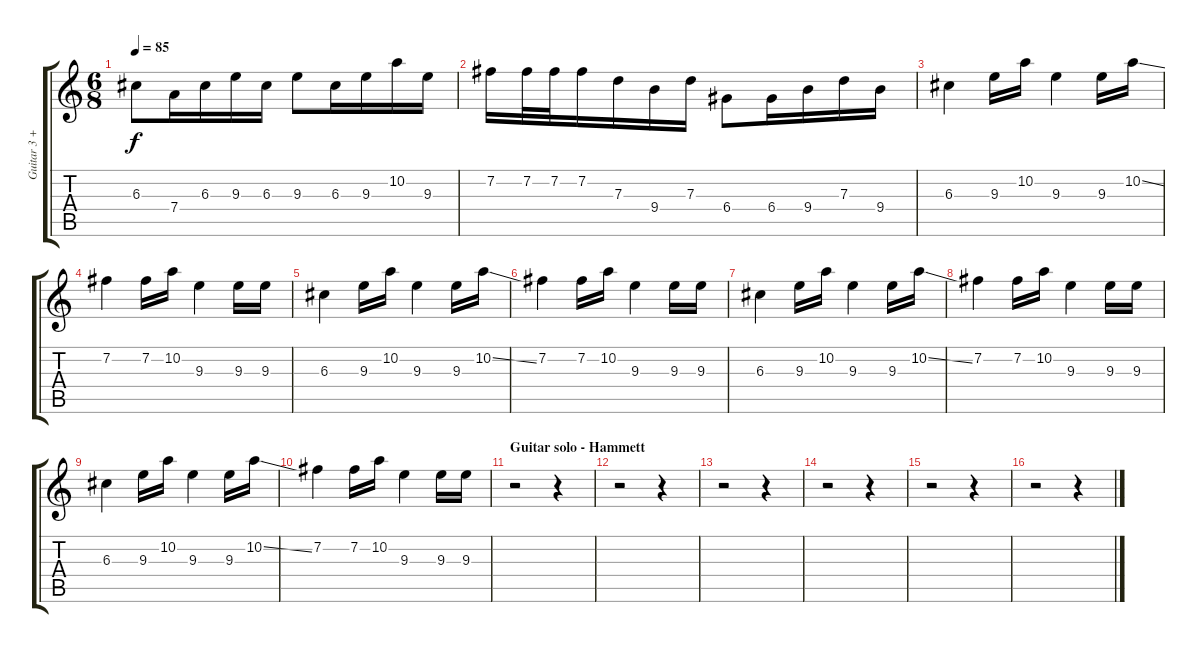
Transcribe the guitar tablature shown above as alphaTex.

\track ("Guitar 3 + Bass" "Guitar 3 +") {instrument distortionguitar}
\staff {score tabs}
\tuning (E4 B3 G3 D3 A2 E2) {hide}
\ts (6 8)
\tempo 85
\clef g2
\ks c
6.3.8{dy f} 7.4.16 6.3.16 9.3.16 6.3.16 9.3.8 6.3.16 9.3.16 10.2.16 9.3.16 |
7.2.16 7.2.32 7.2.32 7.2.16 7.3.16 9.4.16 7.3.16 6.4.8 6.4.16 9.4.16 7.3.16 9.4.16 |
6.3.4 9.3.16 10.2.16 9.3.4 9.3.16 10.2{ss}.16 |
7.2.4 7.2.16 10.2.16 9.3.4 9.3.16 9.3.16 |
6.3.4 9.3.16 10.2.16 9.3.4 9.3.16 10.2{ss}.16 |
7.2.4 7.2.16 10.2.16 9.3.4 9.3.16 9.3.16 |
6.3.4 9.3.16 10.2.16 9.3.4 9.3.16 10.2{ss}.16 |
7.2.4 7.2.16 10.2.16 9.3.4 9.3.16 9.3.16 |
6.3.4 9.3.16 10.2.16 9.3.4 9.3.16 10.2{ss}.16 |
7.2.4 7.2.16 10.2.16 9.3.4 9.3.16 9.3.16 |
\section ("" "Guitar solo - Hammett")
r.2 r.4 |
r.2 r.4 |
r.2 r.4 |
r.2 r.4 |
r.2 r.4 |
r.2 r.4
